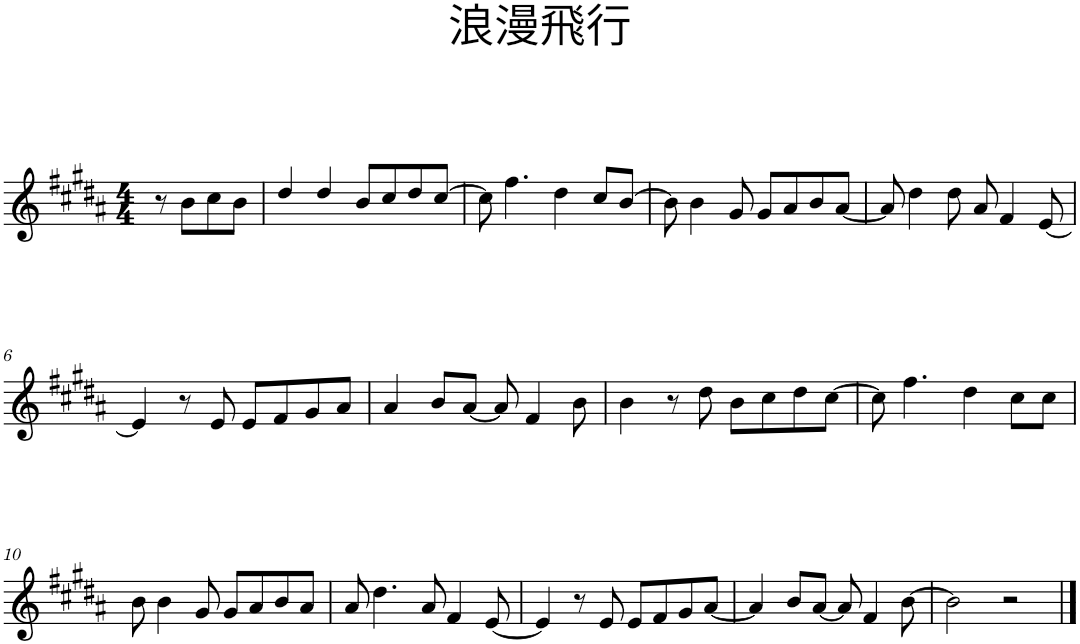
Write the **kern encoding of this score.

**kern
*part1
*staff1
*I"Piano
*I'Pno.
*clefG2
*k[f#c#g#d#a#]
*M4/4
=1
8r
8b\L
8cc#\
8b\J
=2
4dd#/
4dd#/
8b/L
8cc#/
8dd#/
[8cc#/J
=3
8cc#\]
4.ff#\
4dd#\
8cc#/L
[8b/J
=4
8b\]
4b\
8g#/
8g#/L
8a#/
8b/
[8a#/J
=5
8a#/]
4dd#\
8dd#\
8a#/
4f#/
[8e/
!!LO:LB:g=z
=6
4e/]
8r
8e/
8e/L
8f#/
8g#/
8a#/J
=7
4a#/
8b/L
[8a#/J
8a#/]
4f#/
8b\
=8
4b\
8r
8dd#\
8b\L
8cc#\
8dd#\
[8cc#\J
=9
8cc#\]
4.ff#\
4dd#\
8cc#\L
8cc#\J
!!LO:LB:g=z
=10
8b\
4b\
8g#/
8g#/L
8a#/
8b/
8a#/J
=11
8a#/
4.dd#\
8a#/
4f#/
[8e/
=12
4e/]
8r
8e/
8e/L
8f#/
8g#/
[8a#/J
=13
4a#/]
8b/L
[8a#/J
8a#/]
4f#/
[8b\
=14
2b\]
2r
==
*-
